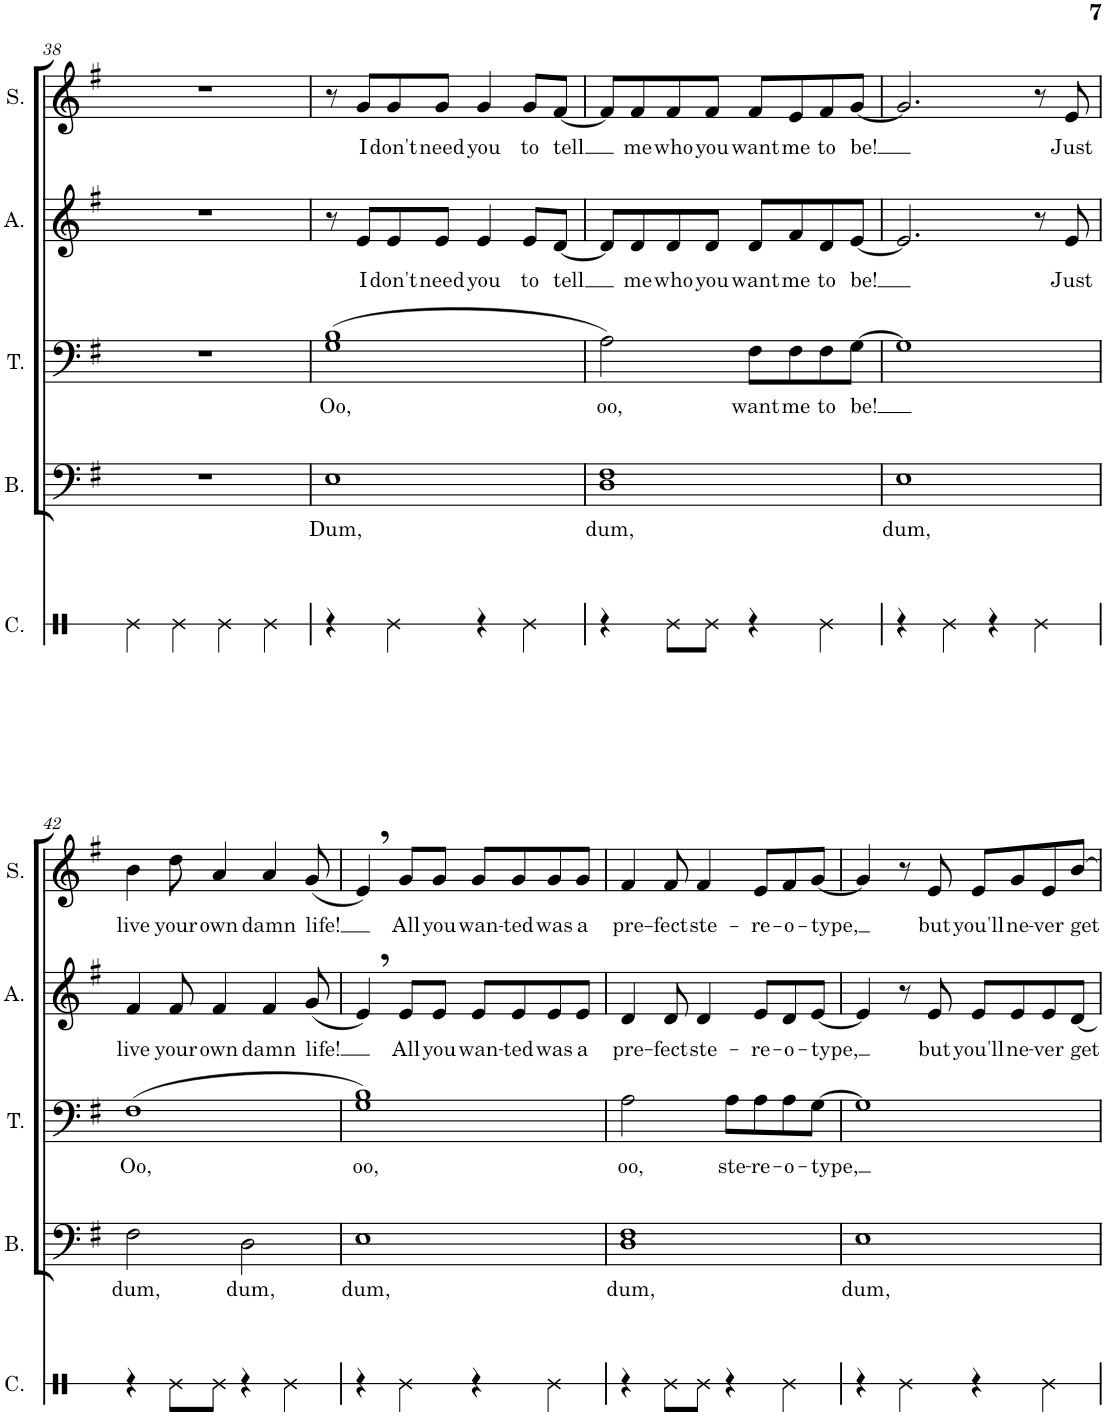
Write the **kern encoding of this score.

**kern	**kern	**text	**kern	**text	**kern	**text	**kern	**text
*part5	*part4	*part4	*part3	*part3	*part2	*part2	*part1	*part1
*staff5	*staff4	*staff4	*staff3	*staff3	*staff2	*staff2	*staff1	*staff1
*I"Claps	*I"Bass	*	*I"Tenor	*	*I"Alto	*	*I"Soprano	*
*I'C.	*I'B.	*	*I'T.	*	*I'A.	*	*I'S.	*
!!LO:PB:g=z
*clefX	*clefF4	*	*clefF4	*	*clefG2	*	*clefG2	*
*k[]	*k[f#]	*	*k[f#]	*	*k[f#]	*	*k[f#]	*
*M4/4	*M4/4	*	*M4/4	*	*M4/4	*	*M4/4	*
=38	=38	=38	=38	=38	=38	=38	=38	=38
4Re\	1r	.	1r	.	1r	.	1r	.
4Re\	.	.	.	.	.	.	.	.
4Re\	.	.	.	.	.	.	.	.
4Re\	.	.	.	.	.	.	.	.
=39	=39	=39	=39	=39	=39	=39	=39	=39
!	!	!LO:LY:b	!	!LO:LY:b	!	!	!	!
4r	1E	Dum,	(1G 1B	Oo,	8r	.	8r	.
!	!	!	!	!	!	!LO:LY:b	!	!LO:LY:b
.	.	.	.	.	8e/L	I	8g/L	I
!	!	!	!	!	!	!LO:LY:b	!	!LO:LY:b
4Re\	.	.	.	.	8e/	don't	8g/	don't
!	!	!	!	!	!	!LO:LY:b	!	!LO:LY:b
.	.	.	.	.	8e/J	need	8g/J	need
!	!	!	!	!	!	!LO:LY:b	!	!LO:LY:b
4r	.	.	.	.	4e/	you	4g/	you
!	!	!	!	!	!	!LO:LY:b	!	!LO:LY:b
4Re\	.	.	.	.	8e/L	to	8g/L	to
!	!	!	!	!	!	!LO:LY:b	!	!LO:LY:b
.	.	.	.	.	[8d/J	tell	[8f#/J	tell
=40	=40	=40	=40	=40	=40	=40	=40	=40
!	!	!LO:LY:b	!	!LO:LY:b	!	!	!	!
4r	1D 1F#	dum,	2A\)	oo,	8d/L]	.	8f#/L]	.
!	!	!	!	!	!	!LO:LY:b	!	!LO:LY:b
.	.	.	.	.	8d/	me	8f#/	me
!	!	!	!	!	!	!LO:LY:b	!	!LO:LY:b
8Re\L	.	.	.	.	8d/	who	8f#/	who
!	!	!	!	!	!	!LO:LY:b	!	!LO:LY:b
8Re\J	.	.	.	.	8d/J	you	8f#/J	you
!	!	!	!	!LO:LY:b	!	!LO:LY:b	!	!LO:LY:b
4r	.	.	8F#\L	want	8d/L	want	8f#/L	want
!	!	!	!	!LO:LY:b	!	!LO:LY:b	!	!LO:LY:b
.	.	.	8F#\	me	8f#/	me	8e/	me
!	!	!	!	!LO:LY:b	!	!LO:LY:b	!	!LO:LY:b
4Re\	.	.	8F#\	to	8d/	to	8f#/	to
!	!	!	!	!LO:LY:b	!	!LO:LY:b	!	!LO:LY:b
.	.	.	[8G\J	be!	[8e/J	be!	[8g/J	be!
=41	=41	=41	=41	=41	=41	=41	=41	=41
!	!	!LO:LY:b	!	!	!	!	!	!
4r	1E	dum,	1G]	.	2.e/]	.	2.g/]	.
4Re\	.	.	.	.	.	.	.	.
4r	.	.	.	.	.	.	.	.
4Re\	.	.	.	.	8r	.	8r	.
!	!	!	!	!	!	!LO:LY:b	!	!LO:LY:b
.	.	.	.	.	8e/	Just	8e/	Just
!!LO:LB:g=z
=42	=42	=42	=42	=42	=42	=42	=42	=42
!	!	!LO:LY:b	!	!LO:LY:b	!	!LO:LY:b	!	!LO:LY:b
4r	2F#\	dum,	(1F#	Oo,	4f#/	live	4b\	live
!	!	!	!	!	!	!LO:LY:b	!	!LO:LY:b
8Re\L	.	.	.	.	8f#/	your	8dd\	your
!	!	!	!	!	!	!LO:LY:b	!	!LO:LY:b
8Re\J	.	.	.	.	4f#/	own	4a/	own
!	!	!LO:LY:b	!	!	!	!	!	!
4r	2D\	dum,	.	.	.	.	.	.
!	!	!	!	!	!	!LO:LY:b	!	!LO:LY:b
.	.	.	.	.	4f#/	damn	4a/	damn
4Re\	.	.	.	.	.	.	.	.
!	!	!	!	!	!	!LO:LY:b	!	!LO:LY:b
.	.	.	.	.	(8g/	life!	(8g/	life!
=43	=43	=43	=43	=43	=43	=43	=43	=43
!	!	!LO:LY:b	!	!LO:LY:b	!	!	!	!
4r	1E	dum,	1G 1B)	oo,	4e,/)	.	4e,/)	.
!	!	!	!	!	!	!LO:LY:b	!	!LO:LY:b
4Re\	.	.	.	.	8e/L	All	8g/L	All
!	!	!	!	!	!	!LO:LY:b	!	!LO:LY:b
.	.	.	.	.	8e/J	you	8g/J	you
!	!	!	!	!	!	!LO:LY:b	!	!LO:LY:b
4r	.	.	.	.	8e/L	wan-	8g/L	wan-
!	!	!	!	!	!	!LO:LY:b	!	!LO:LY:b
.	.	.	.	.	8e/	-ted	8g/	-ted
!	!	!	!	!	!	!LO:LY:b	!	!LO:LY:b
4Re\	.	.	.	.	8e/	was	8g/	was
!	!	!	!	!	!	!LO:LY:b	!	!LO:LY:b
.	.	.	.	.	8e/J	a	8g/J	a
=44	=44	=44	=44	=44	=44	=44	=44	=44
!	!	!LO:LY:b	!	!LO:LY:b	!	!LO:LY:b	!	!LO:LY:b
4r	1D 1F#	dum,	2A\	oo,	4d/	pre-	4f#/	pre-
!	!	!	!	!	!	!LO:LY:b	!	!LO:LY:b
8Re\L	.	.	.	.	8d/	-fect	8f#/	-fect
!	!	!	!	!	!	!LO:LY:b	!	!LO:LY:b
8Re\J	.	.	.	.	4d/	ste-	4f#/	ste-
!	!	!	!	!LO:LY:b	!	!	!	!
4r	.	.	8A\L	ste-	.	.	.	.
!	!	!	!	!LO:LY:b	!	!LO:LY:b	!	!LO:LY:b
.	.	.	8A\	-re-	8e/L	-re-	8e/L	-re-
!	!	!	!	!LO:LY:b	!	!LO:LY:b	!	!LO:LY:b
4Re\	.	.	8A\	-o-	8d/	-o-	8f#/	-o-
!	!	!	!	!LO:LY:b	!	!LO:LY:b	!	!LO:LY:b
.	.	.	[8G\J	-type,	[8e/J	-type,	[8g/J	-type,
=45	=45	=45	=45	=45	=45	=45	=45	=45
!	!	!LO:LY:b	!	!	!	!	!	!
4r	1E	dum,	1G]	.	4e/]	.	4g/]	.
4Re\	.	.	.	.	8r	.	8r	.
!	!	!	!	!	!	!LO:LY:b	!	!LO:LY:b
.	.	.	.	.	8e/	but	8e/	but
!	!	!	!	!	!	!LO:LY:b	!	!LO:LY:b
4r	.	.	.	.	8e/L	you'll	8e/L	you'll
!	!	!	!	!	!	!LO:LY:b	!	!LO:LY:b
.	.	.	.	.	8e/	ne-	8g/	ne-
!	!	!	!	!	!	!LO:LY:b	!	!LO:LY:b
4Re\	.	.	.	.	8e/	-ver	8e/	-ver
!	!	!	!	!	!	!LO:LY:b	!	!LO:LY:b
.	.	.	.	.	[8d/J	get	[8b/J	get
=	=	=	=	=	=	=	=	=
*-	*-	*-	*-	*-	*-	*-	*-	*-
